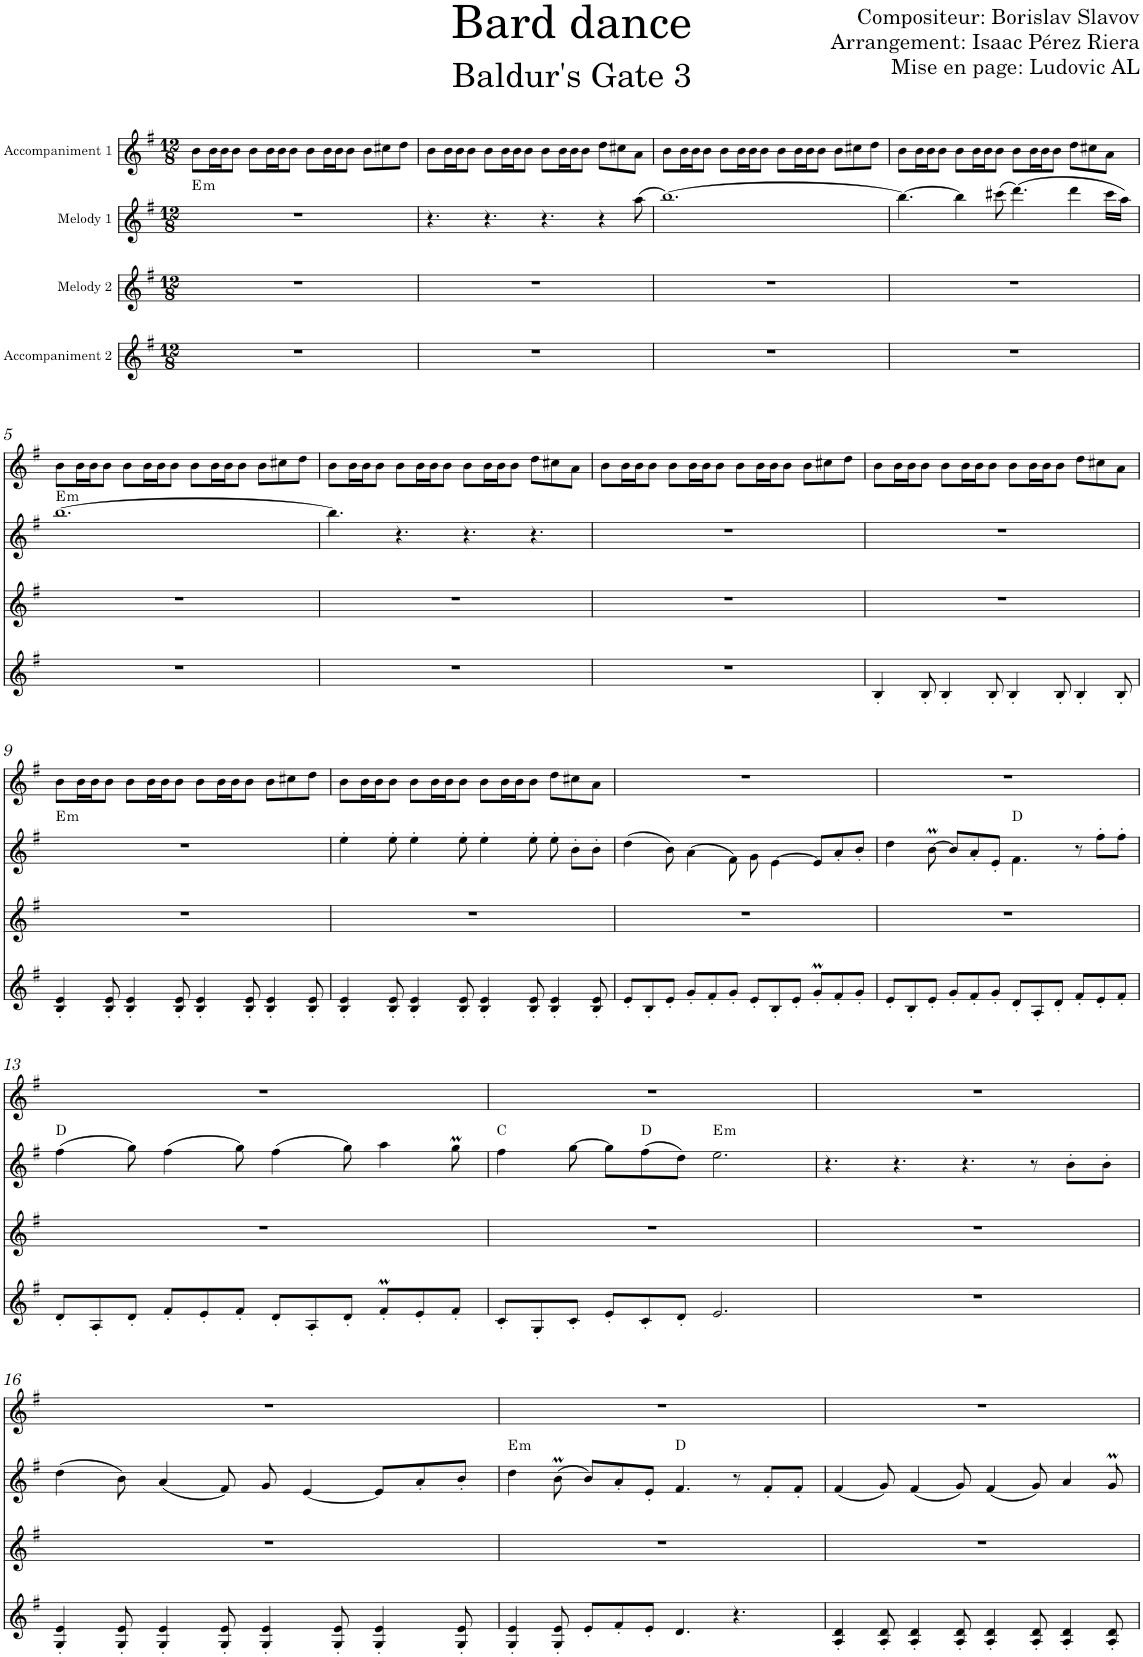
**kern	**kern	**kern	**harte	**kern
*part4	*part3	*part2	*part2	*part1
*staff4	*staff3	*staff2	*	*staff1
*I"Accompaniment 2	*I"Melody 2	*I"Melody 1	*	*I"Accompaniment 1
*clefG2	*clefG2	*clefG2	*	*clefG2
*k[f#]	*k[f#]	*k[f#]	*	*k[f#]
*M12/8	*M12/8	*M12/8	*	*M12/8
=1	=1	=1	=1	=1
!	!	!	!LO:H:kt=m	!
1.r	1.r	1.r	E:min	8b\L
.	.	.	.	16b\L
.	.	.	.	16b\J
.	.	.	.	8b\J
.	.	.	.	8b\L
.	.	.	.	16b\L
.	.	.	.	16b\J
.	.	.	.	8b\J
.	.	.	.	8b\L
.	.	.	.	16b\L
.	.	.	.	16b\J
.	.	.	.	8b\J
.	.	.	.	8b\L
.	.	.	.	8cc#X\
.	.	.	.	8dd\J
=2	=2	=2	=2	=2
1.r	1.r	4.r	.	8b\L
.	.	.	.	16b\L
.	.	.	.	16b\J
.	.	.	.	8b\J
.	.	4.r	.	8b\L
.	.	.	.	16b\L
.	.	.	.	16b\J
.	.	.	.	8b\J
.	.	4.r	.	8b\L
.	.	.	.	16b\L
.	.	.	.	16b\J
.	.	.	.	8b\J
.	.	4r	.	8dd\L
.	.	.	.	8cc#X\
.	.	(>8aa\	.	8a\J
=3	=3	=3	=3	=3
1.r	1.r	[>1.bb)	.	8b\L
.	.	.	.	16b\L
.	.	.	.	16b\J
.	.	.	.	8b\J
.	.	.	.	8b\L
.	.	.	.	16b\L
.	.	.	.	16b\J
.	.	.	.	8b\J
.	.	.	.	8b\L
.	.	.	.	16b\L
.	.	.	.	16b\J
.	.	.	.	8b\J
.	.	.	.	8b\L
.	.	.	.	8cc#X\
.	.	.	.	8dd\J
=4	=4	=4	=4	=4
1.r	1.r	4.bb\_	.	8b\L
.	.	.	.	16b\L
.	.	.	.	16b\J
.	.	.	.	8b\J
.	.	4bb\]	.	8b\L
.	.	.	.	16b\L
.	.	.	.	16b\J
.	.	(>8ccc#X\	.	8b\J
.	.	(>4.ddd\)	.	8b\L
.	.	.	.	16b\L
.	.	.	.	16b\J
.	.	.	.	8b\J
.	.	4ddd\	.	8dd\L
.	.	.	.	8cc#X\
.	.	16ccc#\LL	.	8a\J
.	.	16aa\JJ)	.	.
!!LO:LB:g=z
=5	=5	=5	=5	=5
!	!	!	!LO:H:kt=m	!
1.r	1.r	[>1.bb	E:min	8b\L
.	.	.	.	16b\L
.	.	.	.	16b\J
.	.	.	.	8b\J
.	.	.	.	8b\L
.	.	.	.	16b\L
.	.	.	.	16b\J
.	.	.	.	8b\J
.	.	.	.	8b\L
.	.	.	.	16b\L
.	.	.	.	16b\J
.	.	.	.	8b\J
.	.	.	.	8b\L
.	.	.	.	8cc#X\
.	.	.	.	8dd\J
=6	=6	=6	=6	=6
1.r	1.r	4.bb\]	.	8b\L
.	.	.	.	16b\L
.	.	.	.	16b\J
.	.	.	.	8b\J
.	.	4.r	.	8b\L
.	.	.	.	16b\L
.	.	.	.	16b\J
.	.	.	.	8b\J
.	.	4.r	.	8b\L
.	.	.	.	16b\L
.	.	.	.	16b\J
.	.	.	.	8b\J
.	.	4.r	.	8dd\L
.	.	.	.	8cc#X\
.	.	.	.	8a\J
=7	=7	=7	=7	=7
1.r	1.r	1.r	.	8b\L
.	.	.	.	16b\L
.	.	.	.	16b\J
.	.	.	.	8b\J
.	.	.	.	8b\L
.	.	.	.	16b\L
.	.	.	.	16b\J
.	.	.	.	8b\J
.	.	.	.	8b\L
.	.	.	.	16b\L
.	.	.	.	16b\J
.	.	.	.	8b\J
.	.	.	.	8b\L
.	.	.	.	8cc#X\
.	.	.	.	8dd\J
=8	=8	=8	=8	=8
4B'/	1.r	1.r	.	8b\L
.	.	.	.	16b\L
.	.	.	.	16b\J
8B'/	.	.	.	8b\J
4B'/	.	.	.	8b\L
.	.	.	.	16b\L
.	.	.	.	16b\J
8B'/	.	.	.	8b\J
4B'/	.	.	.	8b\L
.	.	.	.	16b\L
.	.	.	.	16b\J
8B'/	.	.	.	8b\J
4B'/	.	.	.	8dd\L
.	.	.	.	8cc#X\
8B'/	.	.	.	8a\J
!!LO:LB:g=z
=9	=9	=9	=9	=9
!	!	!	!LO:H:kt=m	!
4B/' 4e/'	1.r	1.r	E:min	8b\L
.	.	.	.	16b\L
.	.	.	.	16b\J
8B/' 8e/'	.	.	.	8b\J
4B/' 4e/'	.	.	.	8b\L
.	.	.	.	16b\L
.	.	.	.	16b\J
8B/' 8e/'	.	.	.	8b\J
4B/' 4e/'	.	.	.	8b\L
.	.	.	.	16b\L
.	.	.	.	16b\J
8B/' 8e/'	.	.	.	8b\J
4B/' 4e/'	.	.	.	8b\L
.	.	.	.	8cc#X\
8B/' 8e/'	.	.	.	8dd\J
=10	=10	=10	=10	=10
4B/' 4e/'	1.r	4ee'\	.	8b\L
.	.	.	.	16b\L
.	.	.	.	16b\J
8B/' 8e/'	.	8ee'\	.	8b\J
4B/' 4e/'	.	4ee'\	.	8b\L
.	.	.	.	16b\L
.	.	.	.	16b\J
8B/' 8e/'	.	8ee'\	.	8b\J
4B/' 4e/'	.	4ee'\	.	8b\L
.	.	.	.	16b\L
.	.	.	.	16b\J
8B/' 8e/'	.	8ee'\	.	8b\J
4B/' 4e/'	.	8ee'\	.	8dd\L
.	.	8b'\L	.	8cc#X\
8B/' 8e/'	.	8b'\J	.	8a\J
=11	=11	=11	=11	=11
8e'/L	1.r	(>4dd\	.	1.r
8B'/	.	.	.	.
8e'/J	.	8b\)	.	.
8g'/L	.	(>4a\	.	.
8f#'/	.	.	.	.
8g'/J	.	8f#\)	.	.
8e'/L	.	8g\	.	.
8B'/	.	[>4e\	.	.
8e'/J	.	.	.	.
8gM'/L	.	8e/L]	.	.
8f#'/	.	8a'/	.	.
8g'/J	.	8b'/J	.	.
=12	=12	=12	=12	=12
8e'/L	1.r	4dd\	.	1.r
8B'/	.	.	.	.
8e'/J	.	[>8bm\	.	.
8g'/L	.	8b/L]	.	.
8f#'/	.	8a'/	.	.
8g'/J	.	8e'/J	.	.
8d'/L	.	4.f#\	D:maj	.
8A'/	.	.	.	.
8d'/J	.	.	.	.
8f#'/L	.	8r	.	.
8e'/	.	8ff#'\L	.	.
8f#'/J	.	8ff#'\J	.	.
!!LO:LB:g=z
=13	=13	=13	=13	=13
8d'/L	1.r	(>4ff#\	D:maj	1.r
8A'/	.	.	.	.
8d'/J	.	8gg\)	.	.
8f#'/L	.	(>4ff#\	.	.
8e'/	.	.	.	.
8f#'/J	.	8gg\)	.	.
8d'/L	.	(>4ff#\	.	.
8A'/	.	.	.	.
8d'/J	.	8gg\)	.	.
8f#m'/L	.	4aa\	.	.
8e'/	.	.	.	.
8f#'/J	.	8ggM\	.	.
=14	=14	=14	=14	=14
8c'/L	1.r	4ff#\	C:maj	1.r
8G'/	.	.	.	.
8c'/J	.	[>8gg\	.	.
8e'/L	.	8gg\L]	.	.
8c'/	.	(>8ff#\	D:maj	.
8d'/J	.	8dd\J)	.	.
!	!	!	!LO:H:kt=m	!
2.e/	.	2.ee\	E:min	.
=15	=15	=15	=15	=15
1.r	1.r	4.r	.	1.r
.	.	4.r	.	.
.	.	4.r	.	.
.	.	8r	.	.
.	.	8b'\L	.	.
.	.	8b'\J	.	.
!!LO:LB:g=z
=16	=16	=16	=16	=16
4G/' 4e/'	1.r	(>4dd\	.	1.r
8G/' 8e/'	.	8b\)	.	.
4G/' 4e/'	.	(<4a/	.	.
8G/' 8e/'	.	8f#/)	.	.
4G/' 4e/'	.	8g/	.	.
.	.	[<4e/	.	.
8G/' 8e/'	.	.	.	.
4G/' 4e/'	.	8e/L]	.	.
.	.	8a'/	.	.
8G/' 8e/'	.	8b'/J	.	.
=17	=17	=17	=17	=17
!	!	!	!LO:H:kt=m	!
4G/' 4e/'	1.r	4dd\	E:min	1.r
8G/' 8e/'	.	(8bm\	.	.
8e'/L	.	8b/L)	.	.
8f#'/	.	8a'/	.	.
8e'/J	.	8e'/J	.	.
4.d/	.	4.f#/	D:maj	.
4.r	.	8r	.	.
.	.	8f#'/L	.	.
.	.	8f#'/J	.	.
=18	=18	=18	=18	=18
4A/' 4d/'	1.r	(<4f#/	.	1.r
8A/' 8d/'	.	8g/)	.	.
4A/' 4d/'	.	(<4f#/	.	.
8A/' 8d/'	.	8g/)	.	.
4A/' 4d/'	.	(<4f#/	.	.
8A/' 8d/'	.	8g/)	.	.
4A/' 4d/'	.	4a/	.	.
8A/' 8d/'	.	8gM/	.	.
=	=	=	=	=
*-	*-	*-	*-	*-
